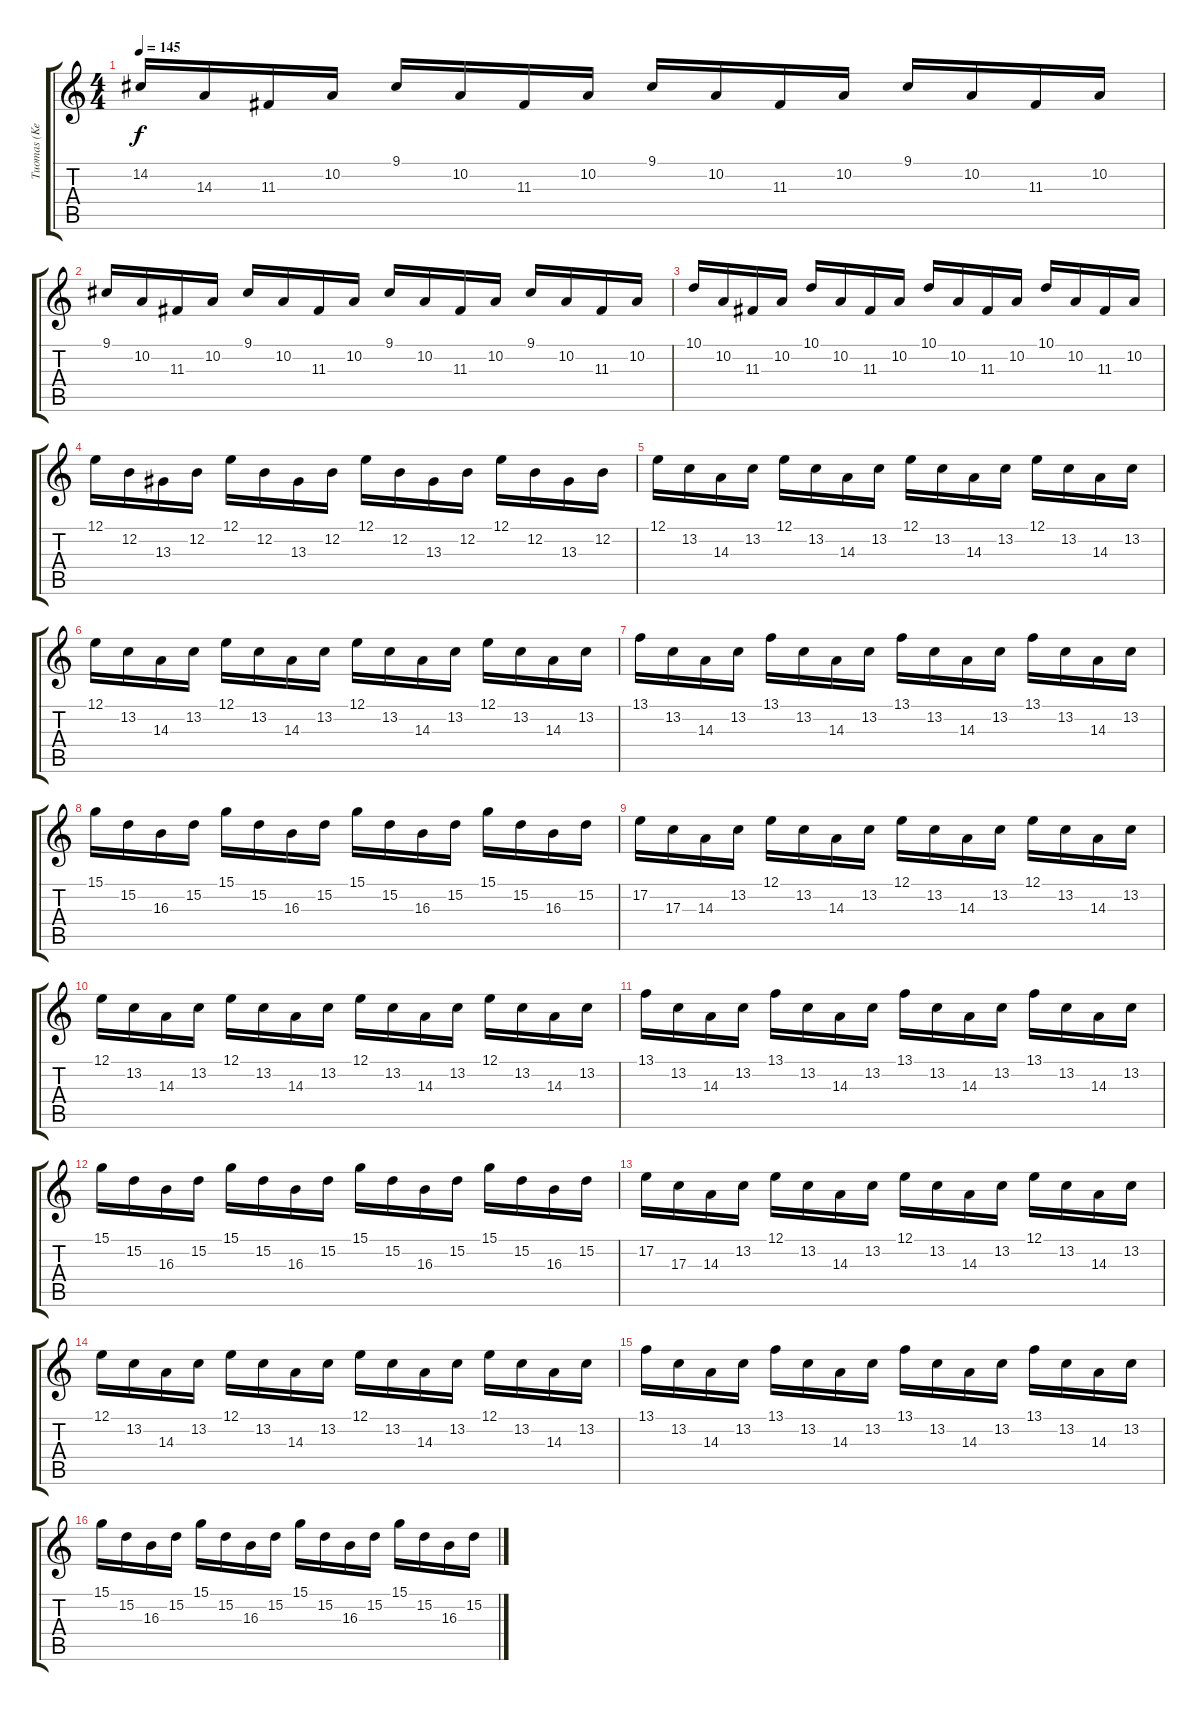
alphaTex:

\track ("Tuomas (Keyboard 3)" "Tuomas (Ke") {instrument harpsichord}
\staff {score tabs}
\tuning (E4 B3 G3 D3 A2 E2) {hide}
\ts (4 4)
\tempo 145
\clef g2
\ks c
14.2.16{dy f} 14.3.16 11.3.16 10.2.16 9.1.16 10.2.16 11.3.16 10.2.16 9.1.16 10.2.16 11.3.16 10.2.16 9.1.16 10.2.16 11.3.16 10.2.16 |
9.1.16 10.2.16 11.3.16 10.2.16 9.1.16 10.2.16 11.3.16 10.2.16 9.1.16 10.2.16 11.3.16 10.2.16 9.1.16 10.2.16 11.3.16 10.2.16 |
10.1.16 10.2.16 11.3.16 10.2.16 10.1.16 10.2.16 11.3.16 10.2.16 10.1.16 10.2.16 11.3.16 10.2.16 10.1.16 10.2.16 11.3.16 10.2.16 |
12.1.16 12.2.16 13.3.16 12.2.16 12.1.16 12.2.16 13.3.16 12.2.16 12.1.16 12.2.16 13.3.16 12.2.16 12.1.16 12.2.16 13.3.16 12.2.16 |
12.1.16 13.2.16 14.3.16 13.2.16 12.1.16 13.2.16 14.3.16 13.2.16 12.1.16 13.2.16 14.3.16 13.2.16 12.1.16 13.2.16 14.3.16 13.2.16 |
12.1.16 13.2.16 14.3.16 13.2.16 12.1.16 13.2.16 14.3.16 13.2.16 12.1.16 13.2.16 14.3.16 13.2.16 12.1.16 13.2.16 14.3.16 13.2.16 |
13.1.16 13.2.16 14.3.16 13.2.16 13.1.16 13.2.16 14.3.16 13.2.16 13.1.16 13.2.16 14.3.16 13.2.16 13.1.16 13.2.16 14.3.16 13.2.16 |
15.1.16 15.2.16 16.3.16 15.2.16 15.1.16 15.2.16 16.3.16 15.2.16 15.1.16 15.2.16 16.3.16 15.2.16 15.1.16 15.2.16 16.3.16 15.2.16 |
17.2.16 17.3.16 14.3.16 13.2.16 12.1.16 13.2.16 14.3.16 13.2.16 12.1.16 13.2.16 14.3.16 13.2.16 12.1.16 13.2.16 14.3.16 13.2.16 |
12.1.16 13.2.16 14.3.16 13.2.16 12.1.16 13.2.16 14.3.16 13.2.16 12.1.16 13.2.16 14.3.16 13.2.16 12.1.16 13.2.16 14.3.16 13.2.16 |
13.1.16 13.2.16 14.3.16 13.2.16 13.1.16 13.2.16 14.3.16 13.2.16 13.1.16 13.2.16 14.3.16 13.2.16 13.1.16 13.2.16 14.3.16 13.2.16 |
15.1.16 15.2.16 16.3.16 15.2.16 15.1.16 15.2.16 16.3.16 15.2.16 15.1.16 15.2.16 16.3.16 15.2.16 15.1.16 15.2.16 16.3.16 15.2.16 |
17.2.16 17.3.16 14.3.16 13.2.16 12.1.16 13.2.16 14.3.16 13.2.16 12.1.16 13.2.16 14.3.16 13.2.16 12.1.16 13.2.16 14.3.16 13.2.16 |
12.1.16 13.2.16 14.3.16 13.2.16 12.1.16 13.2.16 14.3.16 13.2.16 12.1.16 13.2.16 14.3.16 13.2.16 12.1.16 13.2.16 14.3.16 13.2.16 |
13.1.16 13.2.16 14.3.16 13.2.16 13.1.16 13.2.16 14.3.16 13.2.16 13.1.16 13.2.16 14.3.16 13.2.16 13.1.16 13.2.16 14.3.16 13.2.16 |
15.1.16 15.2.16 16.3.16 15.2.16 15.1.16 15.2.16 16.3.16 15.2.16 15.1.16 15.2.16 16.3.16 15.2.16 15.1.16 15.2.16 16.3.16 15.2.16
